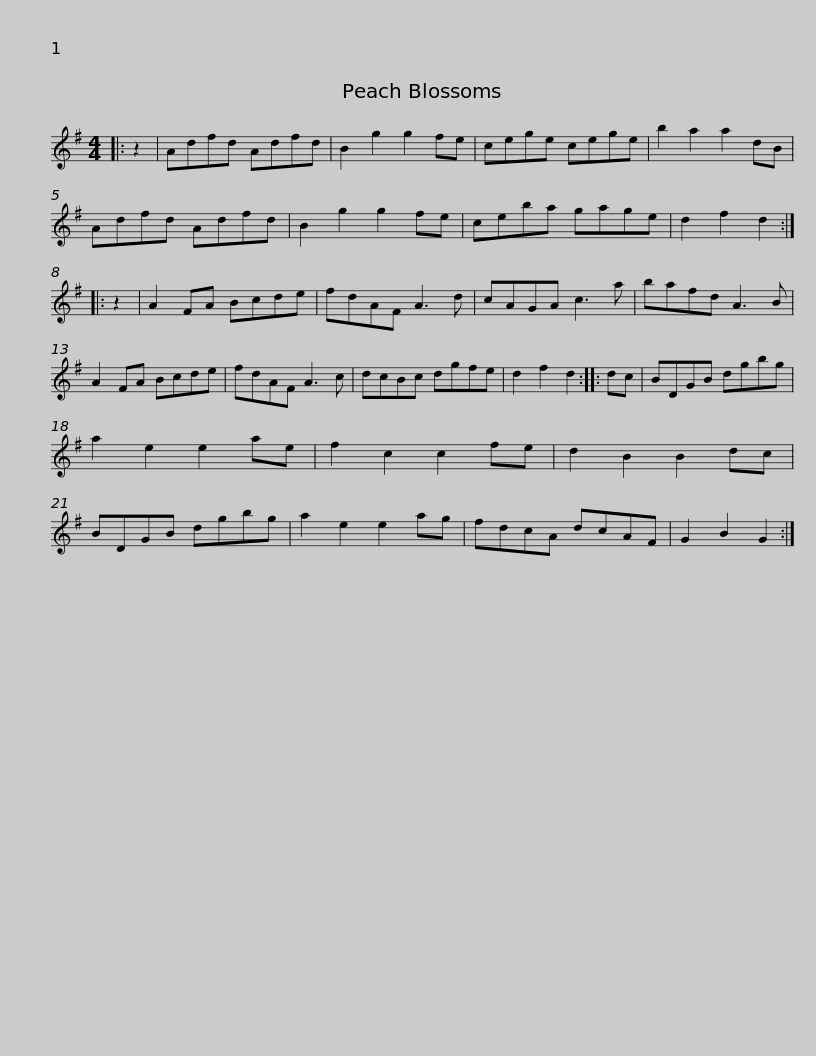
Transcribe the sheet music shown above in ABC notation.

X:1
L:1/8
M:4/4
I:linebreak $
K:G
V:1 treble
V:1
|: z2 | Adfd Adfd | B2 g2 g2 fe | cege cege | b2 a2 a2 dB | %5
 Adfd Adfd | B2 g2 g2 fe |$ ceba gage | d2 f2 d2 :: z2 | %10
 A2 FA Bcde | fdAF A3 d | cAGA c3 a | bafd A3 B |$ A2 FA Bcde | %15
 fdAF A3 c | dcBc dgfe | d2 f2 d2 :: dc | BDGB dgbg | %20
 a2 e2 e2 ae |$ f2 c2 c2 fe | d2 B2 B2 dc | BDGB dgbg | a2 e2 e2 ag | %25
 fdcA dcAF | G2 B2 G2 :| %27
